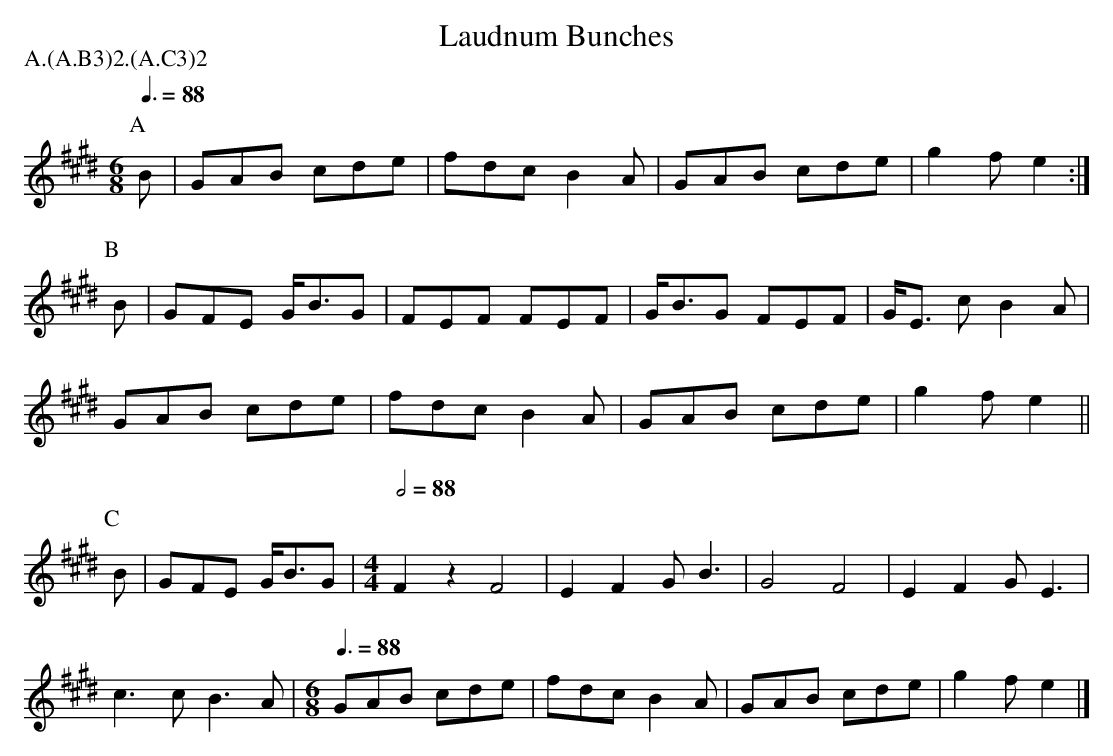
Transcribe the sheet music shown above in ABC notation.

X:1
T:Laudnum Bunches
P:A.(A.B3)2.(A.C3)2
Q:3/8=88
M:6/8
L:1/8
K:Emaj
P:A
B |\
GAB cde | fdc B2 A | GAB cde| g2 f e2 :|
P:B
B |\
GFE G<BG | FEF FEF | G<BG FEF | G<E c B2 A |
GAB cde | fdc B2 A | GAB cde | g2 f e2 ||
P:C
B | GFE G<BG |\
M:4/4
L:1/4
Q:1/2=88
F z F2 | E F G<B | G2 F2 | E F G<E |
c>c B>A |\
M:6/8
L:1/8
Q:3/8=88
GAB cde | fdc B2 A | GAB cde | g2 f e2 |]
